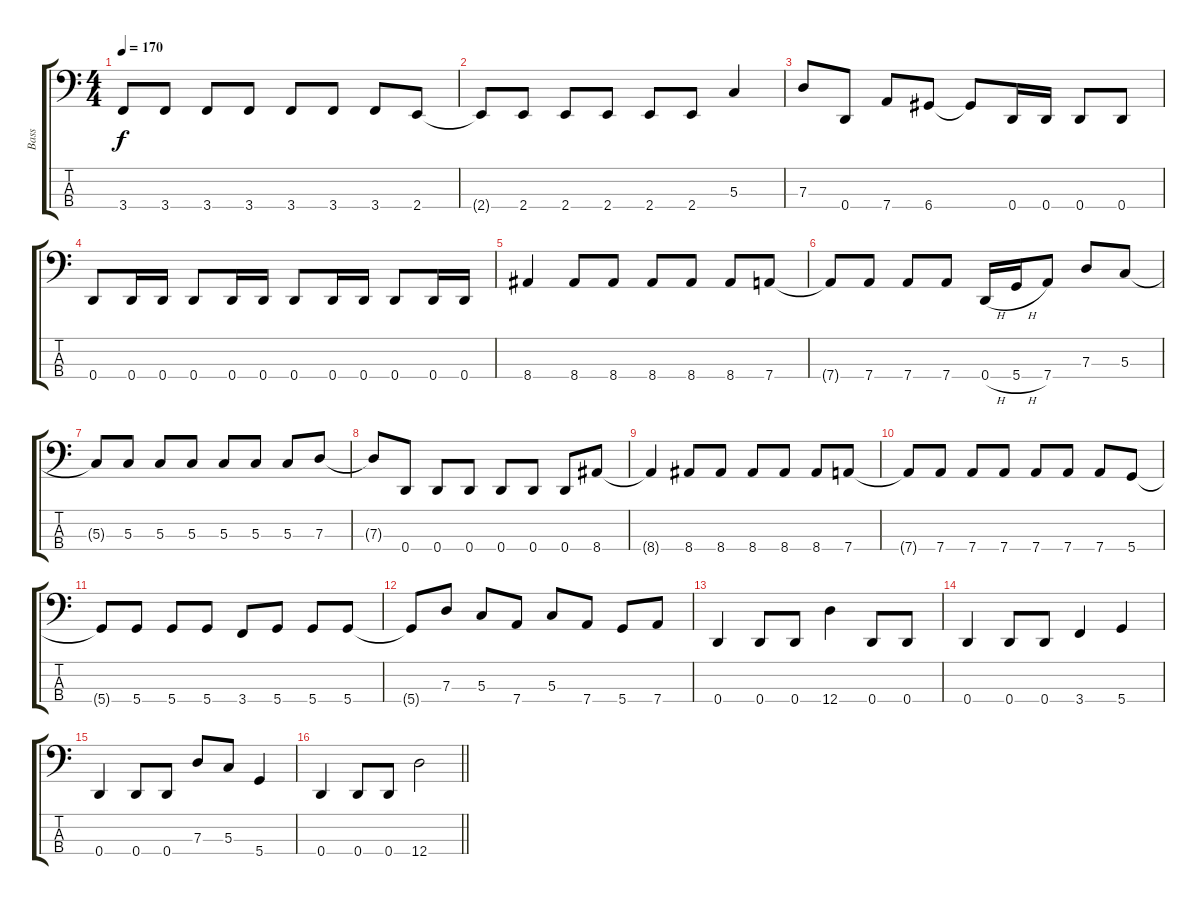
\track ("Bass" "Bass") {instrument electricbassfinger}
\staff {score tabs}
\tuning (F2 C2 G1 D1) {hide}
\ts (4 4)
\tempo 170
\clef f4
\ks c
3.4.8{dy f} 3.4.8 3.4.8 3.4.8 3.4.8 3.4.8 3.4.8 2.4.8 |
2.4{t}.8 2.4.8 2.4.8 2.4.8 2.4.8 2.4.8 5.3.4 |
7.3.8 0.4.8 7.4.8 6.4.8 6.4{t}.8 0.4.16 0.4.16 0.4.8 0.4.8 |
0.4.8 0.4.16 0.4.16 0.4.8 0.4.16 0.4.16 0.4.8 0.4.16 0.4.16 0.4.8 0.4.16 0.4.16 |
8.4.4 8.4.8 8.4.8 8.4.8 8.4.8 8.4.8 7.4.8 |
7.4{t}.8 7.4.8 7.4.8 7.4.8 0.4{h}.16 5.4{h}.16 7.4.8 7.3.8 5.3.8 |
5.3{t}.8 5.3.8 5.3.8 5.3.8 5.3.8 5.3.8 5.3.8 7.3.8 |
7.3{t}.8 0.4.8 0.4.8 0.4.8 0.4.8 0.4.8 0.4.8 8.4.8 |
8.4{t}.4 8.4.8 8.4.8 8.4.8 8.4.8 8.4.8 7.4.8 |
7.4{t}.8 7.4.8 7.4.8 7.4.8 7.4.8 7.4.8 7.4.8 5.4.8 |
5.4{t}.8 5.4.8 5.4.8 5.4.8 3.4.8 5.4.8 5.4.8 5.4.8 |
5.4{t}.8 7.3.8 5.3.8 7.4.8 5.3.8 7.4.8 5.4.8 7.4.8 |
0.4.4 0.4.8 0.4.8 12.4.4 0.4.8 0.4.8 |
0.4.4 0.4.8 0.4.8 3.4.4 5.4.4 |
0.4.4 0.4.8 0.4.8 7.3.8 5.3.8 5.4.4 |
\barLineRight lightlight
0.4.4 0.4.8 0.4.8 12.4{ss}.2
